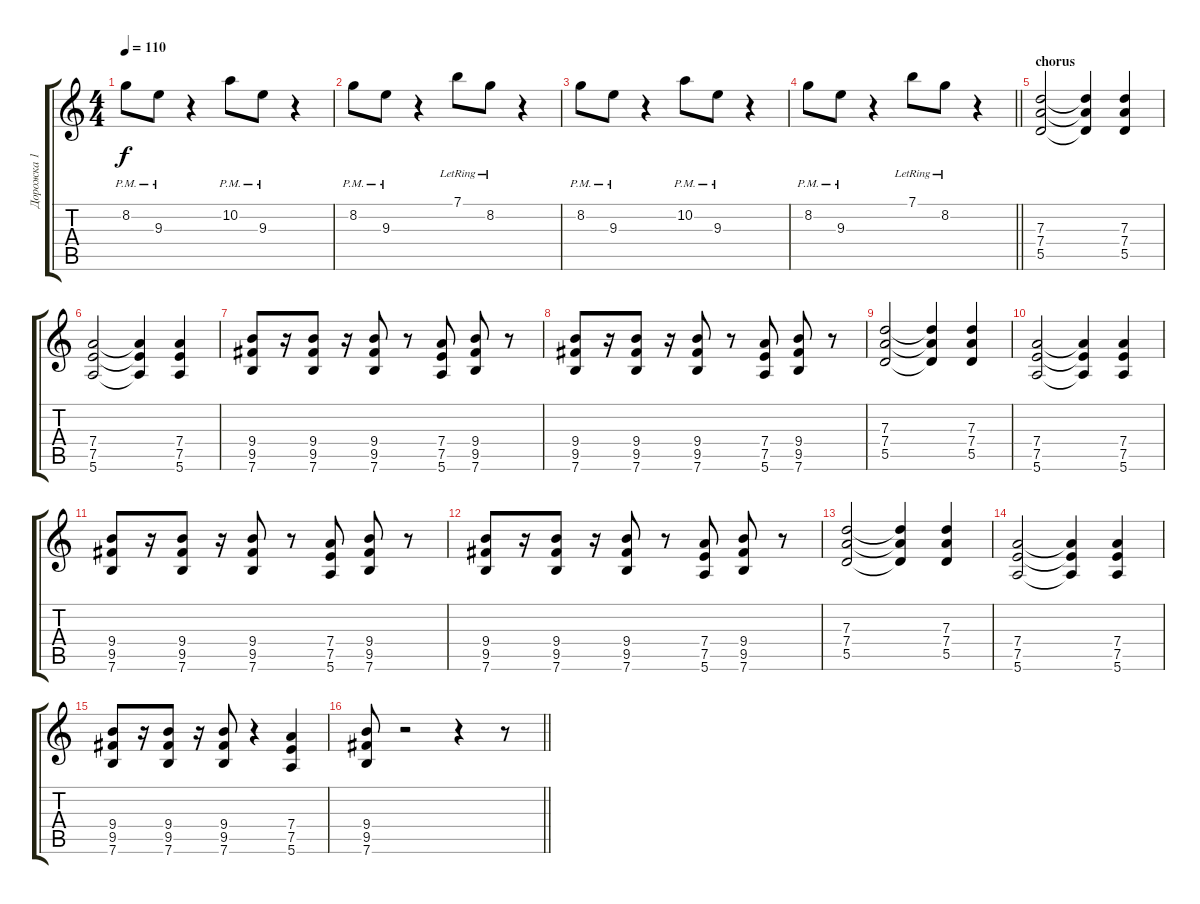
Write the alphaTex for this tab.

\track ("Дорожка 1" "Дорожка 1") {instrument acousticguitarsteel}
\staff {score tabs}
\tuning (E4 B3 G3 D3 A2 E2) {hide}
\ts (4 4)
\tempo 110
\clef g2
\ks c
8.2{pm}.8{dy f} 9.3{pm}.8 r.4 10.2{pm}.8 9.3{pm}.8 r.4 |
8.2{pm}.8 9.3{pm}.8 r.4 7.1{lr}.8 8.2{lr}.8 r.4 |
8.2{pm}.8 9.3{pm}.8 r.4 10.2{pm}.8 9.3{pm}.8 r.4 |
\barLineRight lightlight
8.2{pm}.8 9.3{pm}.8 r.4 7.1{lr}.8 8.2{lr}.8 r.4 |
\section ("" "chorus")
(7.3 7.4 5.5).2{volume 12 instrument distortionguitar} (7.3{t} 7.4{t} 5.5{t}).4 (7.3 7.4 5.5).4 |
(7.4 7.5 5.6).2 (7.4{t} 7.5{t} 5.6{t}).4 (7.4 7.5 5.6).4 |
(9.4 9.5 7.6).8 r.16 (9.4 9.5 7.6).8 r.16 (9.4 9.5 7.6).8 r.8 (7.4 7.5 5.6).8 (9.4 9.5 7.6).8 r.8 |
(9.4 9.5 7.6).8 r.16 (9.4 9.5 7.6).8 r.16 (9.4 9.5 7.6).8 r.8 (7.4 7.5 5.6).8 (9.4 9.5 7.6).8 r.8 |
(7.3 7.4 5.5).2 (7.3{t} 7.4{t} 5.5{t}).4 (7.3 7.4 5.5).4 |
(7.4 7.5 5.6).2 (7.4{t} 7.5{t} 5.6{t}).4 (7.4 7.5 5.6).4 |
(9.4 9.5 7.6).8 r.16 (9.4 9.5 7.6).8 r.16 (9.4 9.5 7.6).8 r.8 (7.4 7.5 5.6).8 (9.4 9.5 7.6).8 r.8 |
(9.4 9.5 7.6).8 r.16 (9.4 9.5 7.6).8 r.16 (9.4 9.5 7.6).8 r.8 (7.4 7.5 5.6).8 (9.4 9.5 7.6).8 r.8 |
(7.3 7.4 5.5).2 (7.3{t} 7.4{t} 5.5{t}).4 (7.3 7.4 5.5).4 |
(7.4 7.5 5.6).2 (7.4{t} 7.5{t} 5.6{t}).4 (7.4 7.5 5.6).4 |
(9.4 9.5 7.6).8 r.16 (9.4 9.5 7.6).8 r.16 (9.4 9.5 7.6).8 r.4 (7.4 7.5 5.6).4 |
\barLineRight lightlight
(9.4 9.5 7.6).8 r.2 r.4 r.8
